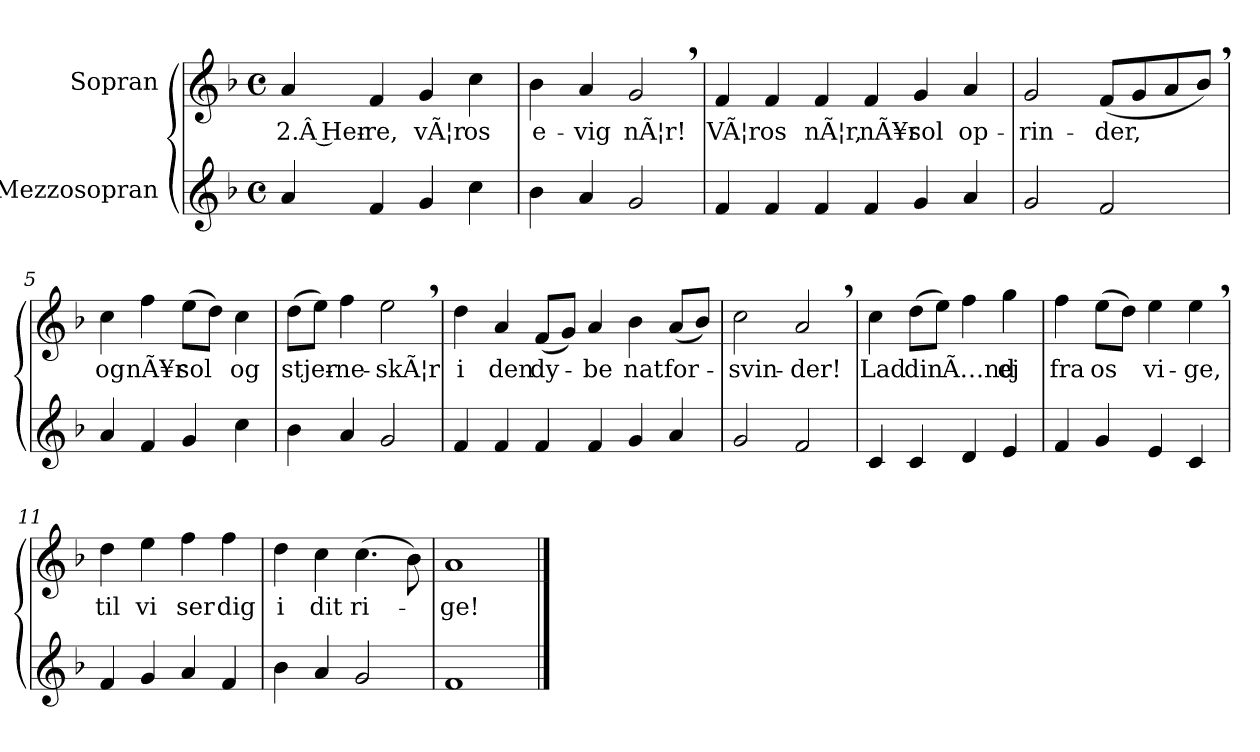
**kern	**kern	**text
*part2	*part1	*part1
*staff2	*staff1	*staff1
*I"Mezzosopran	*I"Sopran	*
*clefG2	*clefG2	*
*k[b-]	*k[b-]	*
*M4/4	*M4/4	*
*met(c)	*met(c)	*
=1	=1	=1
4a/	4a/	2.Â Her-
4f/	4f/	-re,
4g/	4g/	vÃ¦r
4cc\	4cc\	os
=2	=2	=2
4b-\	4b-\	e-
4a/	4a/	-vig
2g/	2g,/	nÃ¦r!
=3	=3	=3
4f/	4f/	VÃ¦r
4f/	4f/	os
4f/	4f/	nÃ¦r,
4f/	4f/	nÃ¥r
4g/	4g/	sol
4a/	4a/	op-
=4	=4	=4
2g/	2g/	-rin-
2f/	(<8f/L	-der,
.	8g/	.
.	8a/	.
.	8b-,/J)	.
!!LO:LB:g=z
=5	=5	=5
4a/	4cc\	og
4f/	4ff\	nÃ¥r
4g/	(>8ee\L	sol
.	8dd\J)	.
4cc\	4cc\	og
=6	=6	=6
4b-\	(>8dd\L	stjer-
.	8ee\J)	.
4a/	4ff\	-ne-
2g/	2ee,\	-skÃ¦r
=7	=7	=7
4f/	4dd\	i
4f/	4a/	den
4f/	(<8f/L	dy-
.	8g/J)	.
4f/	4a/	-be
4g/	4b-\	nat
4a/	(<8a/L	for-
.	8b-/J)	.
=8	=8	=8
2g/	2cc\	-svin-
2f/	2a,/	-der!
=9	=9	=9
4c/	4cc\	Lad
4c/	(>8dd\L	din
.	8ee\J)	.
4d/	4ff\	Ã…nd
4e/	4gg\	ej
!!LO:LB:g=z
=10	=10	=10
4f/	4ff\	fra
4g/	(>8ee\L	os
.	8dd\J)	.
4e/	4ee\	vi-
4c/	4ee,\	-ge,
=11	=11	=11
4f/	4dd\	til
4g/	4ee\	vi
4a/	4ff\	ser
4f/	4ff\	dig
=12	=12	=12
4b-\	4dd\	i
4a/	4cc\	dit
2g/	(>4.cc\	ri-
.	8b-\)	.
=13	=13	=13
1f	1a	-ge!
==	==	==
*-	*-	*-
